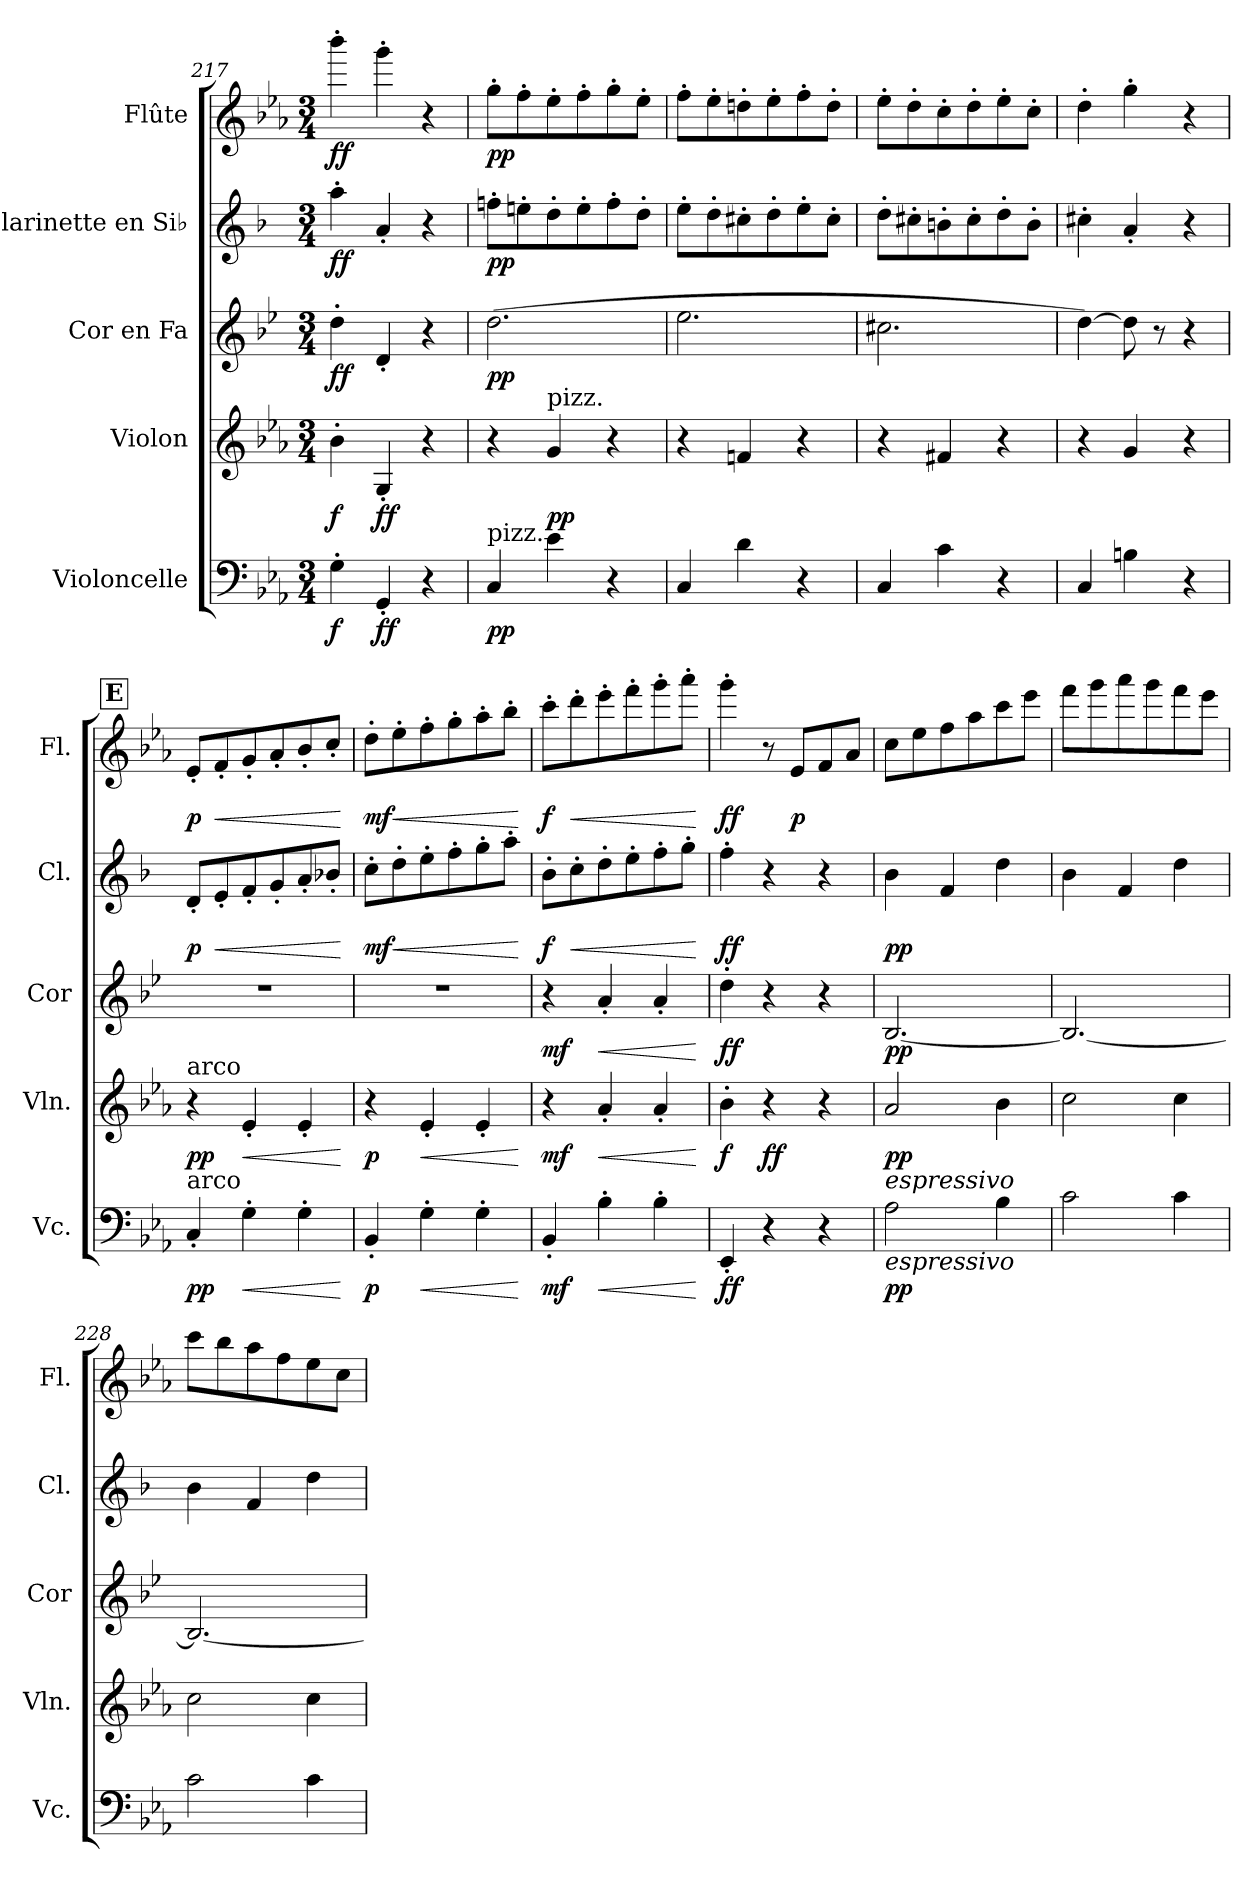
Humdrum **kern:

**kern	**dynam	**kern	**dynam	**kern	**dynam	**kern	**dynam	**kern	**dynam
*part5	*part5	*part4	*part4	*part3	*part3	*part2	*part2	*part1	*part1
*staff5	*staff5	*staff4	*staff4	*staff3	*staff3	*staff2	*staff2	*staff1	*staff1
*I"Violoncelle	*	*I"Violon	*	*I"Cor en Fa	*	*I"Clarinette en Si♭	*	*I"Flûte	*
*I'Vc.	*	*I'Vln.	*	*I'Cor	*	*I'Cl.	*	*I'Fl.	*
*clefF4	*	*clefG2	*	*clefG2	*	*clefG2	*	*clefG2	*
*	*	*	*	*ITrd4c7	*	*ITrd1c2	*	*	*
*k[b-e-a-]	*	*k[b-e-a-]	*	*k[b-e-a-]	*	*k[b-e-a-]	*	*k[b-e-a-]	*
*M3/4	*	*M3/4	*	*M3/4	*	*M3/4	*	*M3/4	*
=217	=217	=217	=217	=217	=217	=217	=217	=217	=217
!	!LO:DY:b	!	!LO:DY:b	!	!LO:DY:b	!	!LO:DY:b	!	!LO:DY:b
4G'\	f	4b-'\	f	4g'\	ff	4gg'\	ff	4bbb-'\	ff
!	!LO:DY:b	!	!LO:DY:b	!	!	!	!	!	!
4GG'/	ff	4G'/	ff	4G'/	.	4g'/	.	4ggg'\	.
4r	.	4r	.	4r	.	4r	.	4r	.
!!LO:LB:g=z
=218	=218	=218	=218	=218	=218	=218	=218	=218	=218
!LO:TX:a:t=pizz.	!	!	!	!	!	!	!	!	!
!	!LO:DY:b	!	!	!	!LO:DY:b	!	!LO:DY:b	!	!LO:DY:b
4C/	pp	4r	.	(>2.g\	pp	8ee-X'\L	pp	8gg'\L	pp
.	.	.	.	.	.	8ddn'\	.	8ff'\	.
!	!	!LO:TX:a:t=pizz.	!	!	!	!	!	!	!
!	!	!	!LO:DY:b	!	!	!	!	!	!
4e-\	.	4g/	pp	.	.	8cc'\	.	8ee-'\	.
.	.	.	.	.	.	8dd'\	.	8ff'\	.
4r	.	4r	.	.	.	8ee-'\	.	8gg'\	.
.	.	.	.	.	.	8cc'\J	.	8ee-'\J	.
=219	=219	=219	=219	=219	=219	=219	=219	=219	=219
4C/	.	4r	.	2.a-\	.	8dd'\L	.	8ff'\L	.
.	.	.	.	.	.	8cc'\	.	8ee-'\	.
4d\	.	4fn/	.	.	.	8bn'\	.	8ddn'\	.
.	.	.	.	.	.	8cc'\	.	8ee-'\	.
4r	.	4r	.	.	.	8dd'\	.	8ff'\	.
.	.	.	.	.	.	8b'\J	.	8dd'\J	.
=220	=220	=220	=220	=220	=220	=220	=220	=220	=220
4C/	.	4r	.	2.f#X\	.	8cc'\L	.	8ee-'\L	.
.	.	.	.	.	.	8bn'\	.	8dd'\	.
4c\	.	4f#X/	.	.	.	8an'\	.	8cc'\	.
.	.	.	.	.	.	8b'\	.	8dd'\	.
4r	.	4r	.	.	.	8cc'\	.	8ee-'\	.
.	.	.	.	.	.	8a'\J	.	8cc'\J	.
=221	=221	=221	=221	=221	=221	=221	=221	=221	=221
4C/	.	4r	.	[4g\)	.	4bn'\	.	4dd'\	.
4Bn\	.	4g/	.	8g\]	.	4g'/	.	4gg'\	.
.	.	.	.	8r	.	.	.	.	.
4r	.	4r	.	4r	.	4r	.	4r	.
!!LO:REH:place=s1:a:B:fs=14:t=E
=222	=222	=222	=222	=222	=222	=222	=222	=222	=222
!	!	!LO:TX:a:t=arco	!	!	!	!	!	!	!
!LO:TX:a:t=arco	!	!	!	!	!	!	!	!	!
!	!LO:DY:b	!	!LO:DY:b	!	!	!	!LO:DY:b	!	!LO:DY:b
4C'/	pp	4r	pp	2.r	.	8c'/L	p	8e-'/L	p
!	!	!	!	!	!	!	!LO:HP:b	!	!LO:HP:b
.	.	.	.	.	.	8d'/	<	8f'/	<
!	!LO:HP:b	!	!LO:HP:b	!	!	!	!	!	!
4G'\	<	4e-'/	<	.	.	8e-'/	.	8g'/	.
.	.	.	.	.	.	8f'/	.	8a-'/	.
4G'\	.	4e-'/	.	.	.	8g'/	.	8b-'/	.
.	.	.	.	.	.	8a-X'/J	.	8cc'/J	.
.	[	.	[	.	.	.	[	.	[
=223	=223	=223	=223	=223	=223	=223	=223	=223	=223
!	!LO:DY:b	!	!LO:DY:b	!	!	!	!LO:DY:b	!	!LO:DY:b
4BB-'/	p	4r	p	2.r	.	8b-'\L	mf	8dd'\L	mf
!	!	!	!	!	!	!	!LO:HP:b	!	!LO:HP:b
.	.	.	.	.	.	8cc'\	<	8ee-'\	<
!	!LO:HP:b	!	!LO:HP:b	!	!	!	!	!	!
4G'\	<	4e-'/	<	.	.	8dd'\	.	8ff'\	.
.	.	.	.	.	.	8ee-'\	.	8gg'\	.
4G'\	.	4e-'/	.	.	.	8ff'\	.	8aa-'\	.
.	.	.	.	.	.	8gg'\J	.	8bb-'\J	.
.	[	.	[	.	.	.	[	.	[
=224	=224	=224	=224	=224	=224	=224	=224	=224	=224
!	!LO:DY:b	!	!LO:DY:b	!	!LO:DY:b	!	!LO:DY:b	!	!LO:DY:b
4BB-'/	mf	4r	mf	4r	mf	8a-'\L	f	8ccc'\L	f
!	!	!	!	!	!	!	!LO:HP:b	!	!LO:HP:b
.	.	.	.	.	.	8b-'\	<	8ddd'\	<
!	!LO:HP:b	!	!LO:HP:b	!	!LO:HP:b	!	!	!	!
4B-'\	<	4a-'/	<	4d'/	<	8cc'\	.	8eee-'\	.
.	.	.	.	.	.	8dd'\	.	8fff'\	.
4B-'\	.	4a-'/	.	4d'/	.	8ee-'\	.	8ggg'\	.
.	.	.	.	.	.	8ff'\J	.	8aaa-'\J	.
.	[	.	[	.	[	.	[	.	[
=225	=225	=225	=225	=225	=225	=225	=225	=225	=225
!	!LO:DY:b	!	!LO:DY:b	!	!LO:DY:b	!	!LO:DY:b	!	!LO:DY:b
4EE-'/	ff	4b-'\	f	4g'\	ff	4ee-'\	ff	4ggg'\	ff
!	!	!	!LO:DY:b	!	!	!	!	!	!
4r	.	4r	ff	4r	.	4r	.	8r	.
!	!	!	!	!	!	!	!	!	!LO:DY:b
.	.	.	.	.	.	.	.	8e-/L	p
4r	.	4r	.	4r	.	4r	.	8f/	.
.	.	.	.	.	.	.	.	8a-/J	.
!!LO:PB:g=z
=226	=226	=226	=226	=226	=226	=226	=226	=226	=226
!	!	!LO:TX:b:i:t=espressivo	!	!	!	!	!	!	!
!LO:TX:b:i:t=espressivo	!	!	!	!	!	!	!	!	!
!	!LO:DY:b	!	!LO:DY:b	!	!LO:DY:b	!	!LO:DY:b	!	!
2A-\	pp	2a-/	pp	[2.E-/	pp	4a-\	pp	8cc\L	.
.	.	.	.	.	.	.	.	8ee-\	.
.	.	.	.	.	.	4e-/	.	8ff\	.
.	.	.	.	.	.	.	.	8aa-\	.
4B-\	.	4b-\	.	.	.	4cc\	.	8ccc\	.
.	.	.	.	.	.	.	.	8eee-\J	.
=227	=227	=227	=227	=227	=227	=227	=227	=227	=227
2c\	.	2cc\	.	2.E-/_	.	4a-\	.	8fff\L	.
.	.	.	.	.	.	.	.	8ggg\	.
.	.	.	.	.	.	4e-/	.	8aaa-\	.
.	.	.	.	.	.	.	.	8ggg\	.
4c\	.	4cc\	.	.	.	4cc\	.	8fff\	.
.	.	.	.	.	.	.	.	8eee-\J	.
=228	=228	=228	=228	=228	=228	=228	=228	=228	=228
2c\	.	2cc\	.	2.E-/_	.	4a-\	.	8ccc\L	.
.	.	.	.	.	.	.	.	8bb-\	.
.	.	.	.	.	.	4e-/	.	8aa-\	.
.	.	.	.	.	.	.	.	8ff\	.
4c\	.	4cc\	.	.	.	4cc\	.	8ee-\	.
.	.	.	.	.	.	.	.	8cc\J	.
=	=	=	=	=	=	=	=	=	=
*-	*-	*-	*-	*-	*-	*-	*-	*-	*-
